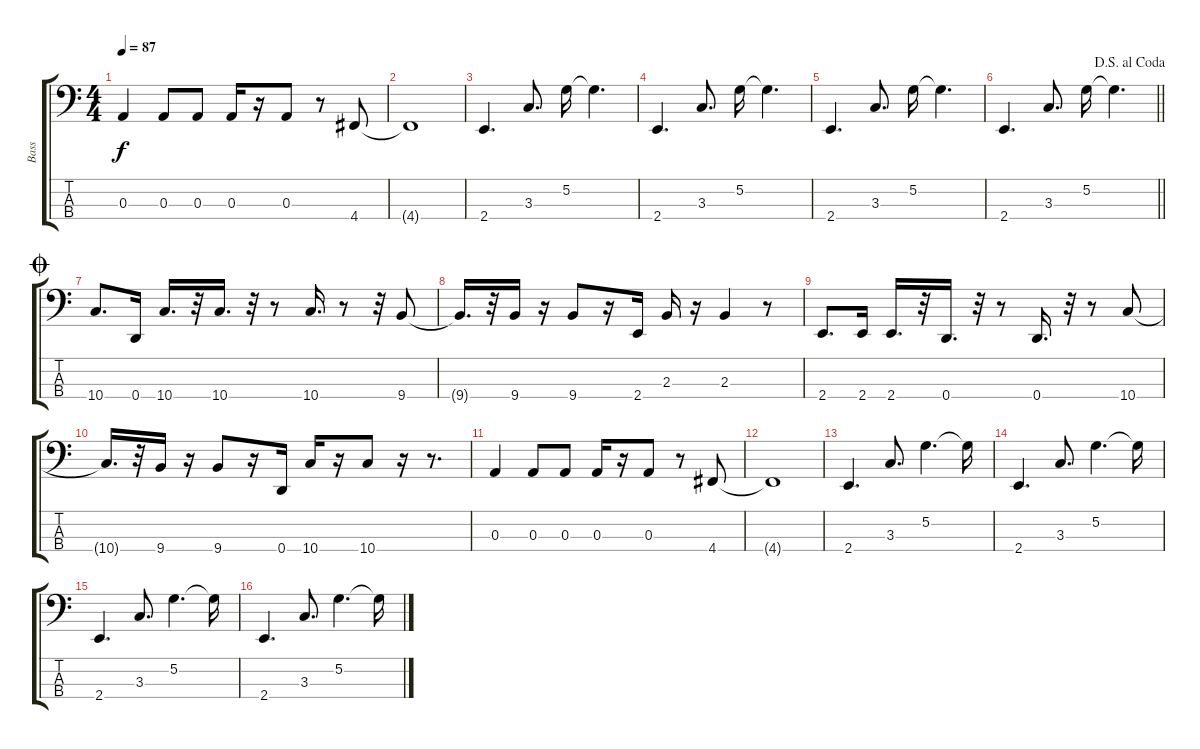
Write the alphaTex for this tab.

\track ("Bass" "Bass") {instrument electricbassfinger}
\staff {score tabs}
\tuning (G2 D2 A1 D1) {hide}
\ts (4 4)
\tempo 87
\clef f4
\ks c
0.3.4{dy f} 0.3.8 0.3.8 0.3.16 r.16 0.3.8 r.8 4.4.8 |
4.4{t}.1 |
2.4.4{d} 3.3.8{d} 5.2.16 5.2{t}.4{d} |
2.4.4{d} 3.3.8{d} 5.2.16 5.2{t}.4{d} |
2.4.4{d} 3.3.8{d} 5.2.16 5.2{t}.4{d} |
\jump dalsegnoalcoda
\barLineRight lightlight
2.4.4{d} 3.3.8{d} 5.2.16 5.2{t}.4{d} |
\jump coda
10.4.8{d} 0.4.16 10.4.16{d} r.32 10.4.16{d} r.32 r.8 10.4.16{d} r.8 r.32 9.4.8 |
9.4{t}.16{d} r.32 9.4.16 r.16 9.4.8 r.16 2.4.16 2.3.16 r.16 2.3.4 r.8 |
2.4.8{d} 2.4.16 2.4.16{d} r.32 0.4.16{d} r.32 r.8 0.4.16{d} r.32 r.8 10.4.8 |
10.4{t}.16{d} r.32 9.4.16 r.16 9.4.8 r.16 0.4.16 10.4.16 r.16 10.4.8 r.16 r.8{d} |
0.3.4 0.3.8 0.3.8 0.3.16 r.16 0.3.8 r.8 4.4.8 |
4.4{t}.1 |
2.4.4{d} 3.3.8{d} 5.2.4{d} 5.2{t}.16 |
2.4.4{d volume 12} 3.3.8{d} 5.2.4{d} 5.2{t}.16 |
2.4.4{d} 3.3.8{d} 5.2.4{d} 5.2{t}.16 |
2.4.4{d volume 10} 3.3.8{d} 5.2.4{d} 5.2{t}.16
